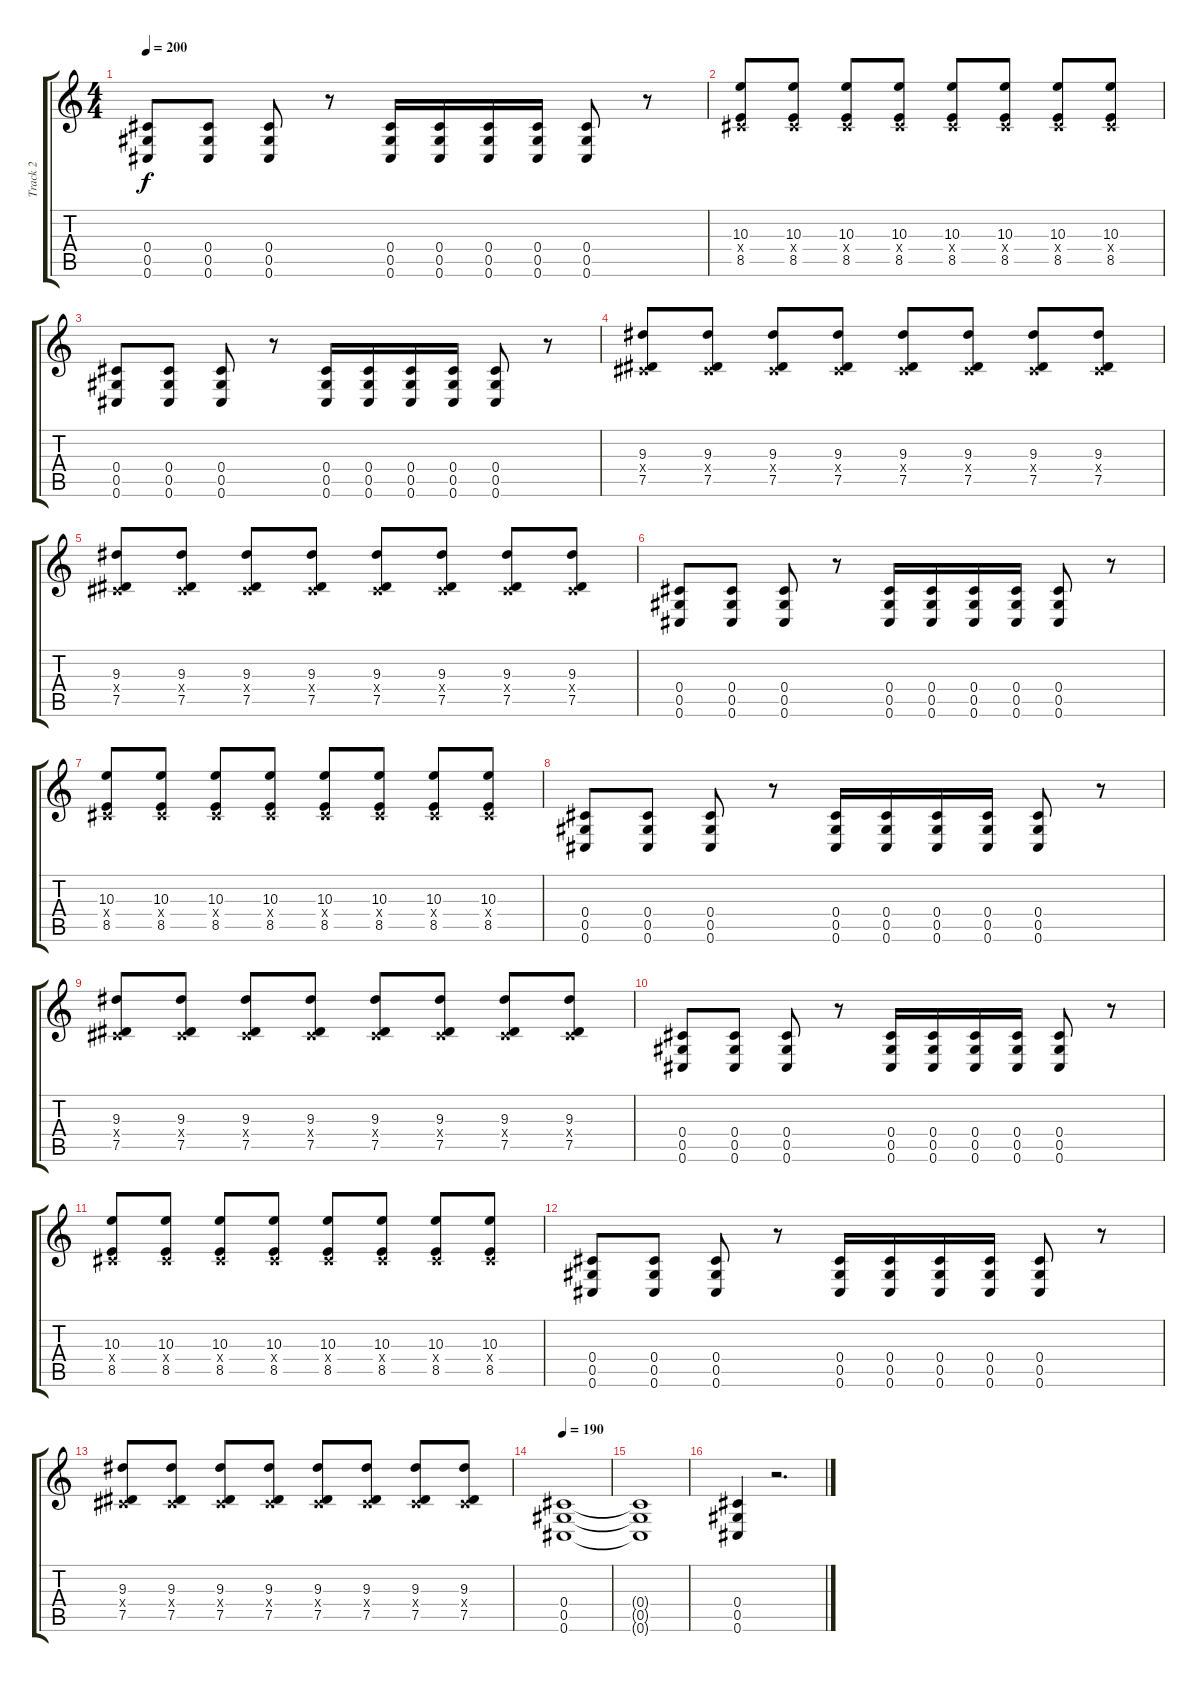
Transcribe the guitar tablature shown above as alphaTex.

\track ("Track 2" "Track 2") {instrument distortionguitar}
\staff {score tabs}
\tuning (Eb4 Bb3 Gb3 Db3 Ab2 Db2) {hide}
\ts (4 4)
\tempo 200
\clef g2
\ks c
(0.4 0.5 0.6).8{dy f} (0.4 0.5 0.6).8 (0.4 0.5 0.6).8 r.8 (0.4 0.5 0.6).16 (0.4 0.5 0.6).16 (0.4 0.5 0.6).16 (0.4 0.5 0.6).16 (0.4 0.5 0.6).8 r.8 |
(10.3 0.4{x} 8.5).8 (10.3 0.4{x} 8.5).8 (10.3 0.4{x} 8.5).8 (10.3 0.4{x} 8.5).8 (10.3 0.4{x} 8.5).8 (10.3 0.4{x} 8.5).8 (10.3 0.4{x} 8.5).8 (10.3 0.4{x} 8.5).8 |
(0.4 0.5 0.6).8 (0.4 0.5 0.6).8 (0.4 0.5 0.6).8 r.8 (0.4 0.5 0.6).16 (0.4 0.5 0.6).16 (0.4 0.5 0.6).16 (0.4 0.5 0.6).16 (0.4 0.5 0.6).8 r.8 |
(9.3 0.4{x} 7.5).8 (9.3 0.4{x} 7.5).8 (9.3 0.4{x} 7.5).8 (9.3 0.4{x} 7.5).8 (9.3 0.4{x} 7.5).8 (9.3 0.4{x} 7.5).8 (9.3 0.4{x} 7.5).8 (9.3 0.4{x} 7.5).8 |
(9.3 0.4{x} 7.5).8 (9.3 0.4{x} 7.5).8 (9.3 0.4{x} 7.5).8 (9.3 0.4{x} 7.5).8 (9.3 0.4{x} 7.5).8 (9.3 0.4{x} 7.5).8 (9.3 0.4{x} 7.5).8 (9.3 0.4{x} 7.5).8 |
(0.4 0.5 0.6).8 (0.4 0.5 0.6).8 (0.4 0.5 0.6).8 r.8 (0.4 0.5 0.6).16 (0.4 0.5 0.6).16 (0.4 0.5 0.6).16 (0.4 0.5 0.6).16 (0.4 0.5 0.6).8 r.8 |
(10.3 0.4{x} 8.5).8 (10.3 0.4{x} 8.5).8 (10.3 0.4{x} 8.5).8 (10.3 0.4{x} 8.5).8 (10.3 0.4{x} 8.5).8 (10.3 0.4{x} 8.5).8 (10.3 0.4{x} 8.5).8 (10.3 0.4{x} 8.5).8 |
(0.4 0.5 0.6).8 (0.4 0.5 0.6).8 (0.4 0.5 0.6).8 r.8 (0.4 0.5 0.6).16 (0.4 0.5 0.6).16 (0.4 0.5 0.6).16 (0.4 0.5 0.6).16 (0.4 0.5 0.6).8 r.8 |
(9.3 0.4{x} 7.5).8 (9.3 0.4{x} 7.5).8 (9.3 0.4{x} 7.5).8 (9.3 0.4{x} 7.5).8 (9.3 0.4{x} 7.5).8 (9.3 0.4{x} 7.5).8 (9.3 0.4{x} 7.5).8 (9.3 0.4{x} 7.5).8 |
(0.4 0.5 0.6).8 (0.4 0.5 0.6).8 (0.4 0.5 0.6).8 r.8 (0.4 0.5 0.6).16 (0.4 0.5 0.6).16 (0.4 0.5 0.6).16 (0.4 0.5 0.6).16 (0.4 0.5 0.6).8 r.8 |
(10.3 0.4{x} 8.5).8 (10.3 0.4{x} 8.5).8 (10.3 0.4{x} 8.5).8 (10.3 0.4{x} 8.5).8 (10.3 0.4{x} 8.5).8 (10.3 0.4{x} 8.5).8 (10.3 0.4{x} 8.5).8 (10.3 0.4{x} 8.5).8 |
(0.4 0.5 0.6).8 (0.4 0.5 0.6).8 (0.4 0.5 0.6).8 r.8 (0.4 0.5 0.6).16 (0.4 0.5 0.6).16 (0.4 0.5 0.6).16 (0.4 0.5 0.6).16 (0.4 0.5 0.6).8 r.8 |
(9.3 0.4{x} 7.5).8 (9.3 0.4{x} 7.5).8 (9.3 0.4{x} 7.5).8 (9.3 0.4{x} 7.5).8 (9.3 0.4{x} 7.5).8 (9.3 0.4{x} 7.5).8 (9.3 0.4{x} 7.5).8 (9.3 0.4{x} 7.5).8 |
\tempo 190
(0.4 0.5 0.6).1 |
(0.4{t} 0.5{t} 0.6{t}).1 |
(0.4 0.5 0.6).4 r.2{d}
